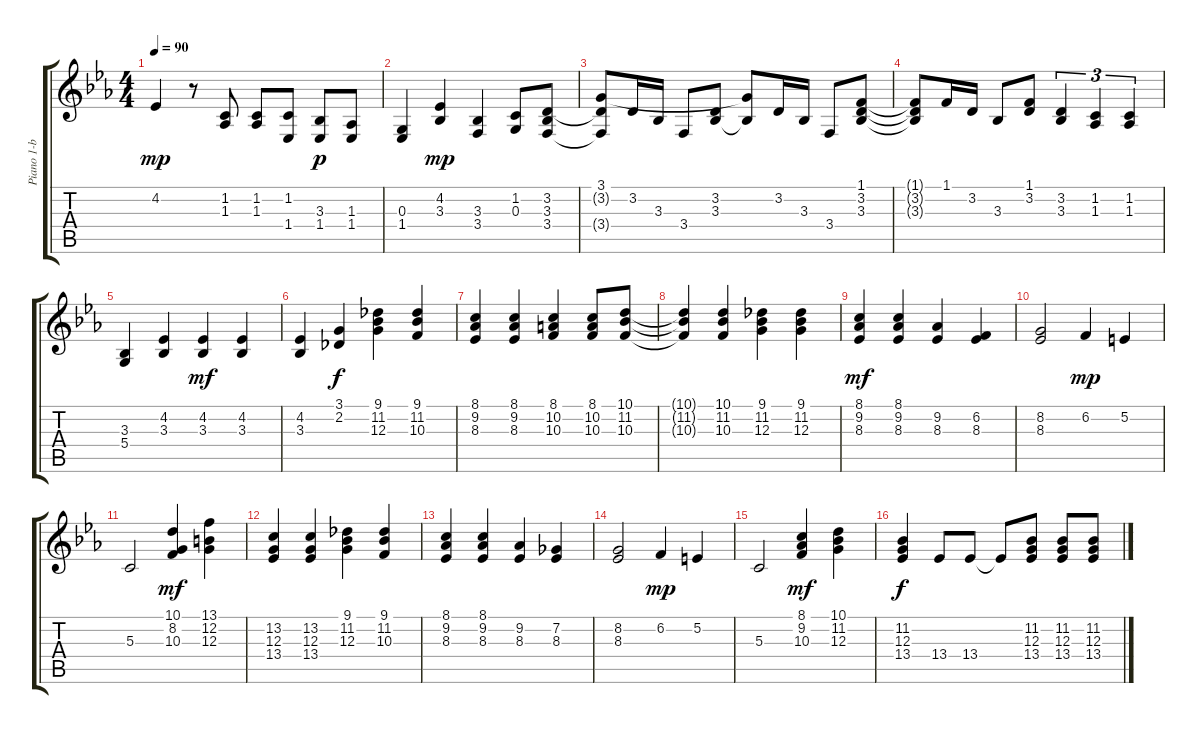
\track ("Piano 1-b" "Piano 1-b") {instrument acousticgrandpiano}
\staff {score tabs}
\tuning (E4 B3 G3 D3 A2 E2) {hide}
\ts (4 4)
\tempo 90
\clef g2
\ks eb
4.2.4{dy mp} r.8 (1.2 1.3).8 (1.2 1.3).8 (1.2 1.4).8 (3.3 1.4).8{dy p} (1.3 1.4).8 |
(0.3 1.4).4 (4.2 3.3).4{dy mp} (3.3 3.4).4 (1.2 0.3).8 (3.2 3.3 3.4).8 |
(3.1{t} 3.2{t} 3.4{t}).8 3.2.16 3.3.16 3.4.8 (3.2 3.3).8 (3.1{t} 3.3{t}).8 3.2.16 3.3.16 3.4.8 (1.1 3.2 3.3).8 |
(1.1{t} 3.2{t} 3.3{t}).8 1.1.16 3.2.16 3.3.8 (1.1 3.2).8 (3.2 3.3).4{tu (3 2)} (1.2 1.3).4{tu (3 2)} (1.2 1.3).4{tu (3 2)} |
(3.3 5.4).4 (4.2 3.3).4 (4.2 3.3).4{dy mf} (4.2 3.3).4 |
(4.2 3.3).4 (3.1 2.2).4{dy f} (9.1 11.2 12.3).4 (9.1 11.2 10.3).4 |
(8.1 9.2 8.3).4 (8.1 9.2 8.3).4 (8.1 10.2 10.3).4 (8.1 10.2 10.3).8 (10.1 11.2 10.3).8 |
(10.1{t} 11.2{t} 10.3{t}).4 (10.1 11.2 10.3).4 (9.1 11.2 12.3).4 (9.1 11.2 12.3).4 |
(8.1 9.2 8.3).4{dy mf} (8.1 9.2 8.3).4 (9.2 8.3).4 (6.2 8.3).4 |
(8.2 8.3).2 6.2.4{dy mp} 5.2.4 |
5.3.2 (10.1 8.2 10.3).4{dy mf} (13.1 12.2 12.3).4 |
(13.2 12.3 13.4).4 (13.2 12.3 13.4).4 (9.1 11.2 12.3).4 (9.1 11.2 10.3).4 |
(8.1 9.2 8.3).4 (8.1 9.2 8.3).4 (9.2 8.3).4 (7.2 8.3).4 |
(8.2 8.3).2 6.2.4{dy mp} 5.2.4 |
5.3.2 (8.1 9.2 10.3).4{dy mf} (10.1 11.2 12.3).4 |
(11.2 12.3 13.4).4{dy f} 13.4.8 13.4.8 13.4{t}.8 (11.2 12.3 13.4).8 (11.2 12.3 13.4).8 (11.2 12.3 13.4).8
